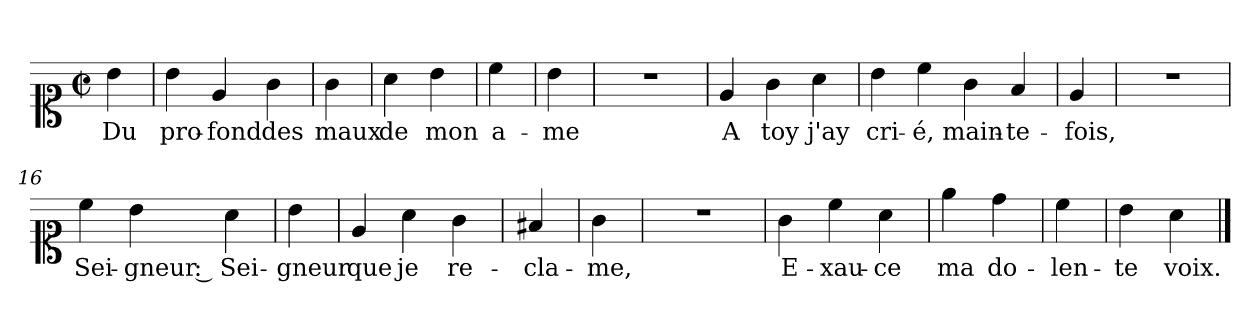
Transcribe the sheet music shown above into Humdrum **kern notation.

**kern	**text
*part1	*part1
*staff1	*staff1
*clefC1	*
*k[]	*
*C:	*
*M2/2	*
*met(c|)	*
=1	=1
4b	Du
=2	=2
4b	pro-
4e	-fond
4g	des
=4	=4
4g	maux
=5	=5
4a	de
4b	mon
=6	=6
4cc	a-
=7	=7
4b	-me
=8	=8
1r	.
=9	=9
4e	A
4g	toy
4a	j'ay
=11	=11
4b	cri-
4cc	-é,
4g	main-
4f	-te-
=14	=14
4e	-fois,
=15	=15
1r	.
=16	=16
4cc	Sei-
4b	-gneur :
4a	Sei-
=18	=18
4b	-gneur
=19	=19
4e	que
4a	je
4g	re-
=21	=21
4f#X	-cla-
=22	=22
4g	-me,
=23	=23
1r	.
=24	=24
4g	E-
4cc	-xau-
4a	-ce
=26	=26
4ee	ma
4dd	do-
=27	=27
4cc	-len-
=28	=28
4b	-te
4a	voix.
==	==
*-	*-
